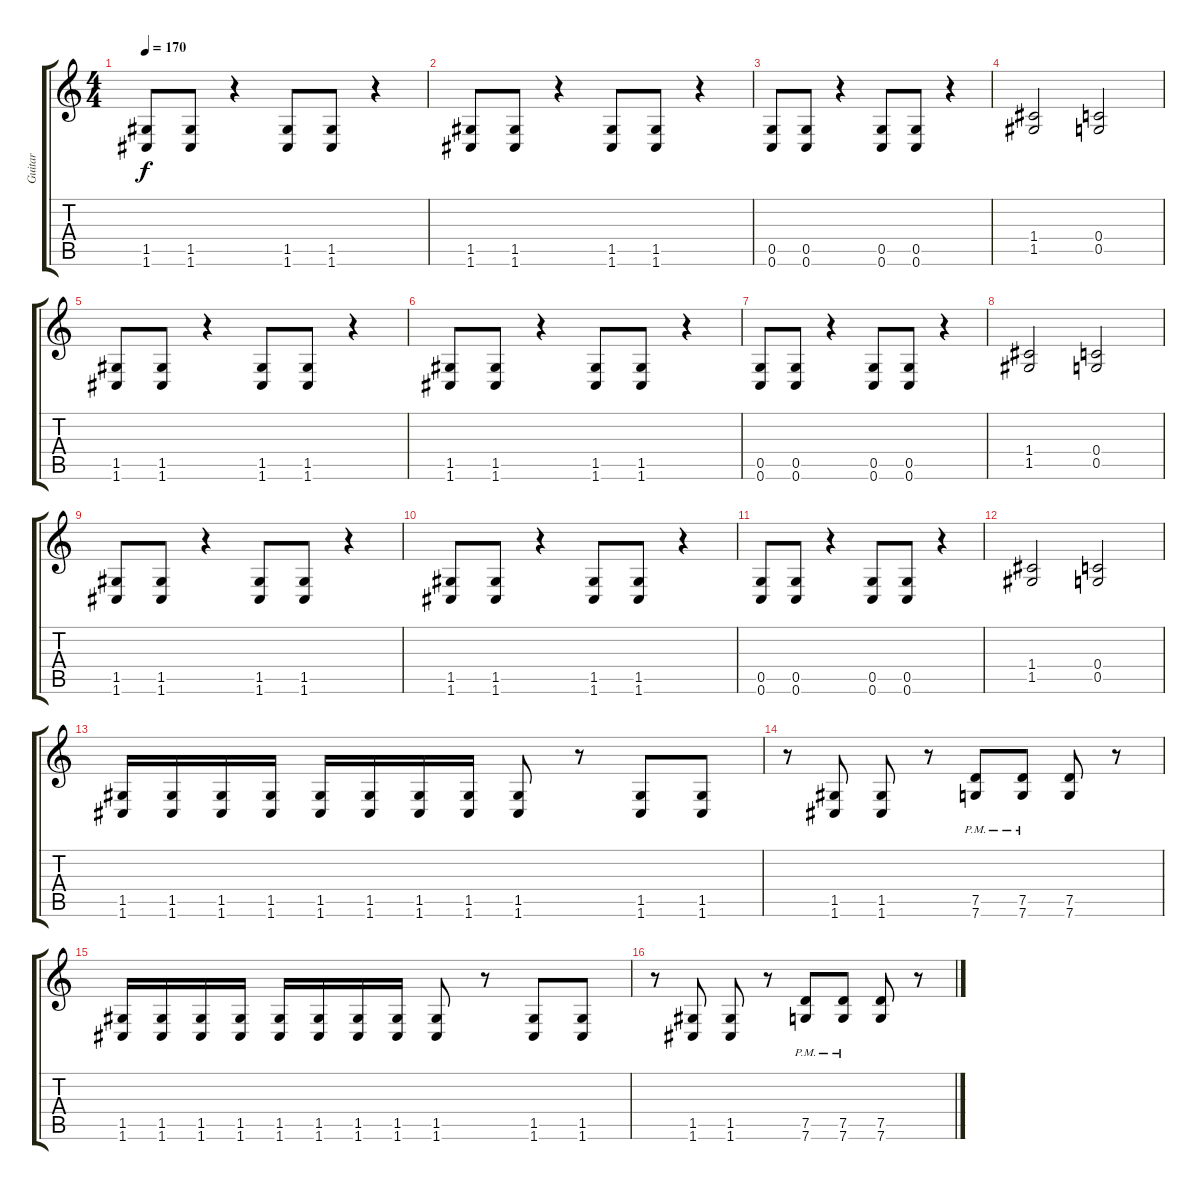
\track ("Guitar" "Guitar") {instrument distortionguitar}
\staff {score tabs}
\tuning (D4 A3 F3 C3 G2 C2) {hide}
\ts (4 4)
\tempo 170
\clef g2
\ks c
(1.5 1.6).8{dy f} (1.5 1.6).8 r.4 (1.5 1.6).8 (1.5 1.6).8 r.4 |
(1.5 1.6).8 (1.5 1.6).8 r.4 (1.5 1.6).8 (1.5 1.6).8 r.4 |
(0.5 0.6).8 (0.5 0.6).8 r.4 (0.5 0.6).8 (0.5 0.6).8 r.4 |
(1.4 1.5).2 (0.4 0.5).2 |
(1.5 1.6).8 (1.5 1.6).8 r.4 (1.5 1.6).8 (1.5 1.6).8 r.4 |
(1.5 1.6).8 (1.5 1.6).8 r.4 (1.5 1.6).8 (1.5 1.6).8 r.4 |
(0.5 0.6).8 (0.5 0.6).8 r.4 (0.5 0.6).8 (0.5 0.6).8 r.4 |
(1.4 1.5).2 (0.4 0.5).2 |
(1.5 1.6).8 (1.5 1.6).8 r.4 (1.5 1.6).8 (1.5 1.6).8 r.4 |
(1.5 1.6).8 (1.5 1.6).8 r.4 (1.5 1.6).8 (1.5 1.6).8 r.4 |
(0.5 0.6).8 (0.5 0.6).8 r.4 (0.5 0.6).8 (0.5 0.6).8 r.4 |
(1.4 1.5).2 (0.4 0.5).2 |
(1.5 1.6).16 (1.5 1.6).16 (1.5 1.6).16 (1.5 1.6).16 (1.5 1.6).16 (1.5 1.6).16 (1.5 1.6).16 (1.5 1.6).16 (1.5 1.6).8 r.8 (1.5 1.6).8 (1.5 1.6).8 |
r.8 (1.5 1.6).8 (1.5 1.6).8 r.8 (7.5{pm} 7.6{pm}).8 (7.5{pm} 7.6{pm}).8 (7.5 7.6).8 r.8 |
(1.5 1.6).16 (1.5 1.6).16 (1.5 1.6).16 (1.5 1.6).16 (1.5 1.6).16 (1.5 1.6).16 (1.5 1.6).16 (1.5 1.6).16 (1.5 1.6).8 r.8 (1.5 1.6).8 (1.5 1.6).8 |
r.8 (1.5 1.6).8 (1.5 1.6).8 r.8 (7.5{pm} 7.6{pm}).8 (7.5{pm} 7.6{pm}).8 (7.5 7.6).8 r.8
